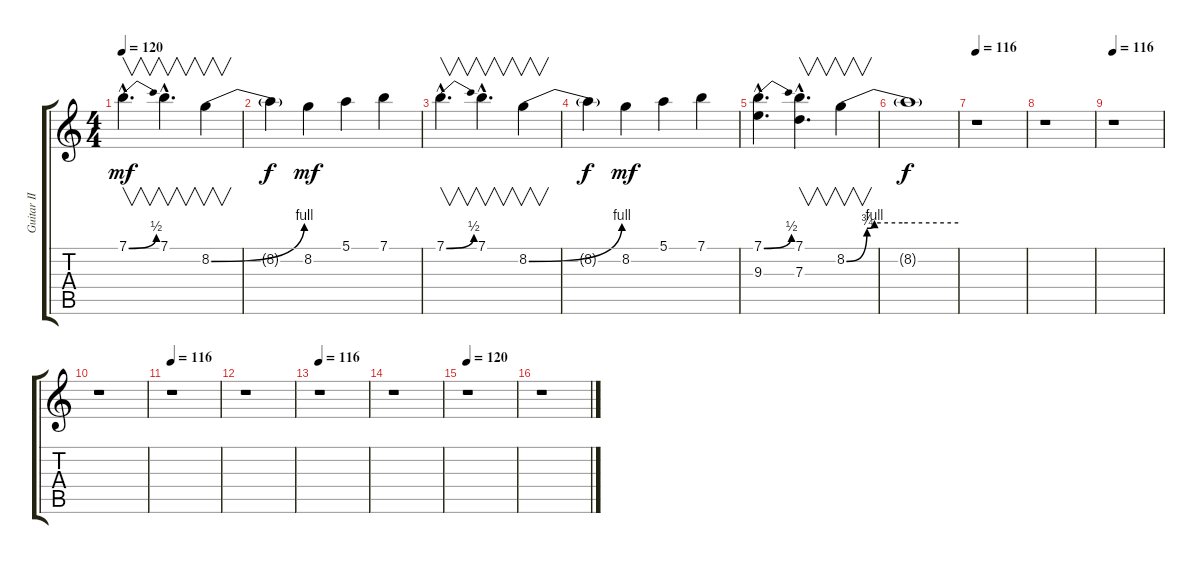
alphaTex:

\track ("Guitar II" "Guitar II") {instrument overdrivenguitar}
\staff {score tabs}
\tuning (E4 B3 G3 D3 A2 E2) {hide}
\ts (4 4)
\tempo 120
\clef g2
\ks c
7.1{be (bend 0 0 60 2) hac}.4{v d dy mf instrument overdrivenguitar} 7.1{hac}.4{v d} 8.2{be (bend 0 0 60 4)}.4{v} |
8.2{t}.4{dy f} 8.2.4{dy mf} 5.1.4 7.1.4 |
7.1{be (bend 0 0 60 2) hac}.4{v d} 7.1{hac}.4{v d} 8.2{be (bend 0 0 60 4)}.4{v} |
8.2{t}.4{dy f} 8.2.4{dy mf} 5.1.4 7.1.4 |
(7.1{be (bend 0 0 60 2) hac} 9.3{hac}).4{d} (7.1{hac} 7.3{hac}).4{v d} 8.2{be (custom 0 0 11 3 15 4 30 4 60 4)}.4{v} |
8.2{t}.1{dy f} |
\tempo 116
r.1 |
r.1 |
\tempo 116
r.1 |
r.1 |
\tempo 116
r.1 |
r.1 |
\tempo 116
r.1 |
r.1 |
\tempo 120
r.1 |
r.1
